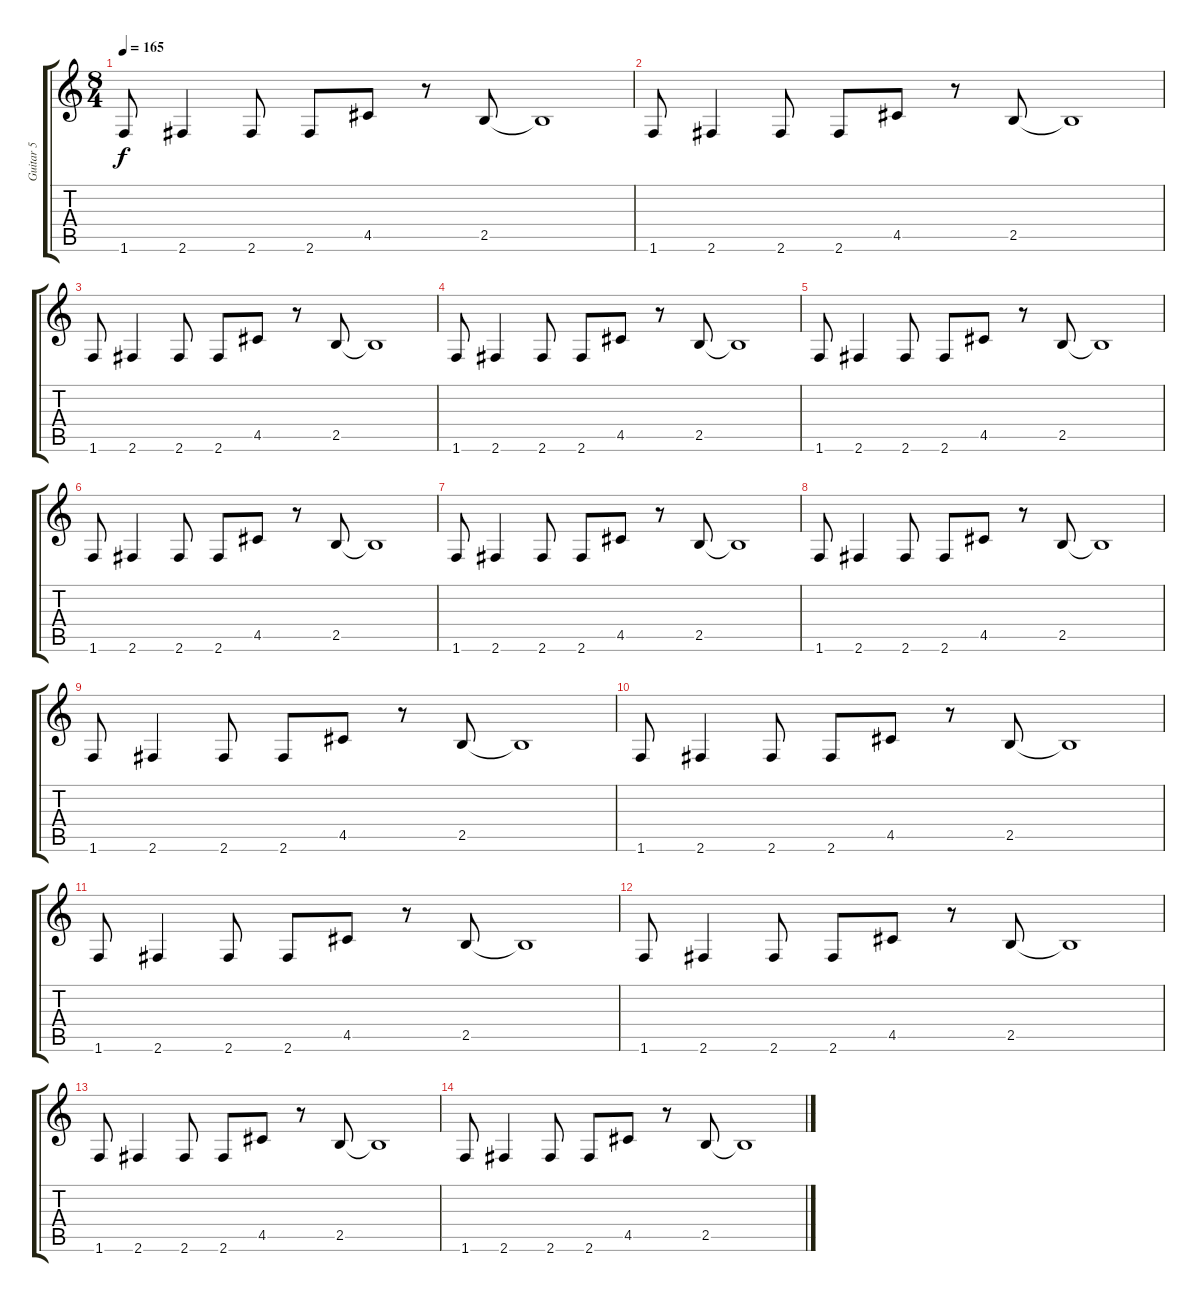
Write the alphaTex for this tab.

\track ("Guitar 5" "Guitar 5") {instrument acousticguitarsteel}
\staff {score tabs}
\tuning (E4 B3 G3 D3 A2 E2) {hide}
\ts (8 4)
\tempo 165
\clef g2
\ks c
1.6.8{dy f} 2.6.4 2.6.8 2.6.8 4.5.8 r.8 2.5.8 2.5{t}.1 |
1.6.8 2.6.4 2.6.8 2.6.8 4.5.8 r.8 2.5.8 2.5{t}.1 |
1.6.8 2.6.4 2.6.8 2.6.8 4.5.8 r.8 2.5.8 2.5{t}.1 |
1.6.8 2.6.4 2.6.8 2.6.8 4.5.8 r.8 2.5.8 2.5{t}.1 |
1.6.8 2.6.4 2.6.8 2.6.8 4.5.8 r.8 2.5.8 2.5{t}.1 |
1.6.8 2.6.4 2.6.8 2.6.8 4.5.8 r.8 2.5.8 2.5{t}.1 |
1.6.8 2.6.4 2.6.8 2.6.8 4.5.8 r.8 2.5.8 2.5{t}.1 |
1.6.8 2.6.4 2.6.8 2.6.8 4.5.8 r.8 2.5.8 2.5{t}.1 |
1.6.8 2.6.4 2.6.8 2.6.8 4.5.8 r.8 2.5.8 2.5{t}.1 |
1.6.8 2.6.4 2.6.8 2.6.8 4.5.8 r.8 2.5.8 2.5{t}.1 |
1.6.8 2.6.4 2.6.8 2.6.8 4.5.8 r.8 2.5.8 2.5{t}.1 |
1.6.8 2.6.4 2.6.8 2.6.8 4.5.8 r.8 2.5.8 2.5{t}.1 |
1.6.8 2.6.4 2.6.8 2.6.8 4.5.8 r.8 2.5.8 2.5{t}.1 |
1.6.8 2.6.4 2.6.8 2.6.8 4.5.8 r.8 2.5.8 2.5{t}.1
